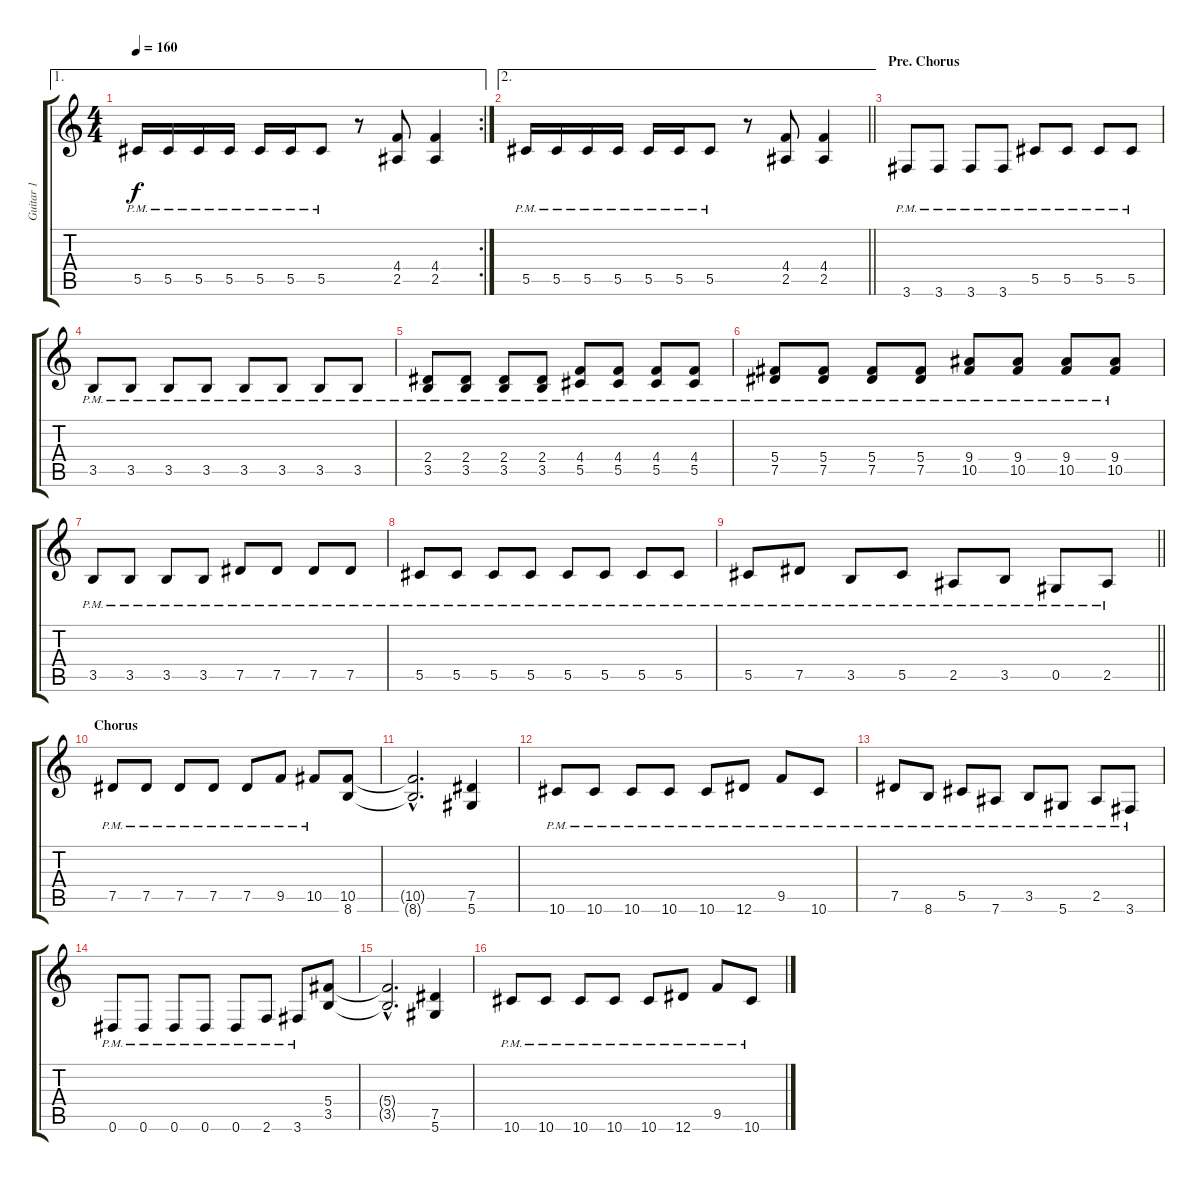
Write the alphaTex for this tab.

\track ("Guitar 1" "Guitar 1") {instrument distortionguitar}
\staff {score tabs}
\tuning (Eb4 Bb3 Gb3 Db3 Ab2 Eb2) {hide}
\ae 1
\rc 2
\ts (4 4)
\tempo 160
\clef g2
\ks c
5.5{pm}.16{dy f} 5.5{pm}.16 5.5{pm}.16 5.5{pm}.16 5.5{pm}.16 5.5{pm}.16 5.5{pm}.8 r.8 (4.4 2.5).8 (4.4 2.5).4 |
\ae 2
\barLineRight lightlight
5.5{pm}.16 5.5{pm}.16 5.5{pm}.16 5.5{pm}.16 5.5{pm}.16 5.5{pm}.16 5.5{pm}.8 r.8 (4.4 2.5).8 (4.4 2.5).4 |
\section ("" "Pre. Chorus")
3.6{pm}.8 3.6{pm}.8 3.6{pm}.8 3.6{pm}.8 5.5{pm}.8 5.5{pm}.8 5.5{pm}.8 5.5{pm}.8 |
3.5{pm}.8 3.5{pm}.8 3.5{pm}.8 3.5{pm}.8 3.5{pm}.8 3.5{pm}.8 3.5{pm}.8 3.5{pm}.8 |
(2.4{pm} 3.5{pm}).8 (2.4{pm} 3.5{pm}).8 (2.4{pm} 3.5{pm}).8 (2.4{pm} 3.5{pm}).8 (4.4{pm} 5.5{pm}).8 (4.4{pm} 5.5{pm}).8 (4.4{pm} 5.5{pm}).8 (4.4{pm} 5.5{pm}).8 |
(5.4{pm} 7.5{pm}).8 (5.4{pm} 7.5{pm}).8 (5.4{pm} 7.5{pm}).8 (5.4{pm} 7.5{pm}).8 (9.4{pm} 10.5{pm}).8 (9.4{pm} 10.5{pm}).8 (9.4{pm} 10.5{pm}).8 (9.4{pm} 10.5{pm}).8 |
3.5{pm}.8 3.5{pm}.8 3.5{pm}.8 3.5{pm}.8 7.5{pm}.8 7.5{pm}.8 7.5{pm}.8 7.5{pm}.8 |
5.5{pm}.8 5.5{pm}.8 5.5{pm}.8 5.5{pm}.8 5.5{pm}.8 5.5{pm}.8 5.5{pm}.8 5.5{pm}.8 |
\barLineRight lightlight
5.5{pm}.8 7.5{pm}.8 3.5{pm}.8 5.5{pm}.8 2.5{pm}.8 3.5{pm}.8 0.5{pm}.8 2.5{pm}.8 |
\section ("" "Chorus")
7.5{pm}.8 7.5{pm}.8 7.5{pm}.8 7.5{pm}.8 7.5{pm}.8 9.5{pm}.8 10.5{pm}.8 (10.5 8.6).8 |
(10.5{hac t} 8.6{hac t}).2{d} (7.5 5.6).4 |
10.6{pm}.8 10.6{pm}.8 10.6{pm}.8 10.6{pm}.8 10.6{pm}.8 12.6{pm}.8 9.5{pm}.8 10.6{pm}.8 |
7.5{pm}.8 8.6{pm}.8 5.5{pm}.8 7.6{pm}.8 3.5{pm}.8 5.6{pm}.8 2.5{pm}.8 3.6{pm}.8 |
0.6{pm}.8 0.6{pm}.8 0.6{pm}.8 0.6{pm}.8 0.6{pm}.8 2.6{pm}.8 3.6{pm}.8 (5.4 3.5).8 |
(5.4{hac t} 3.5{hac t}).2{d} (7.5 5.6).4 |
10.6{pm}.8 10.6{pm}.8 10.6{pm}.8 10.6{pm}.8 10.6{pm}.8 12.6{pm}.8 9.5{pm}.8 10.6{pm}.8
